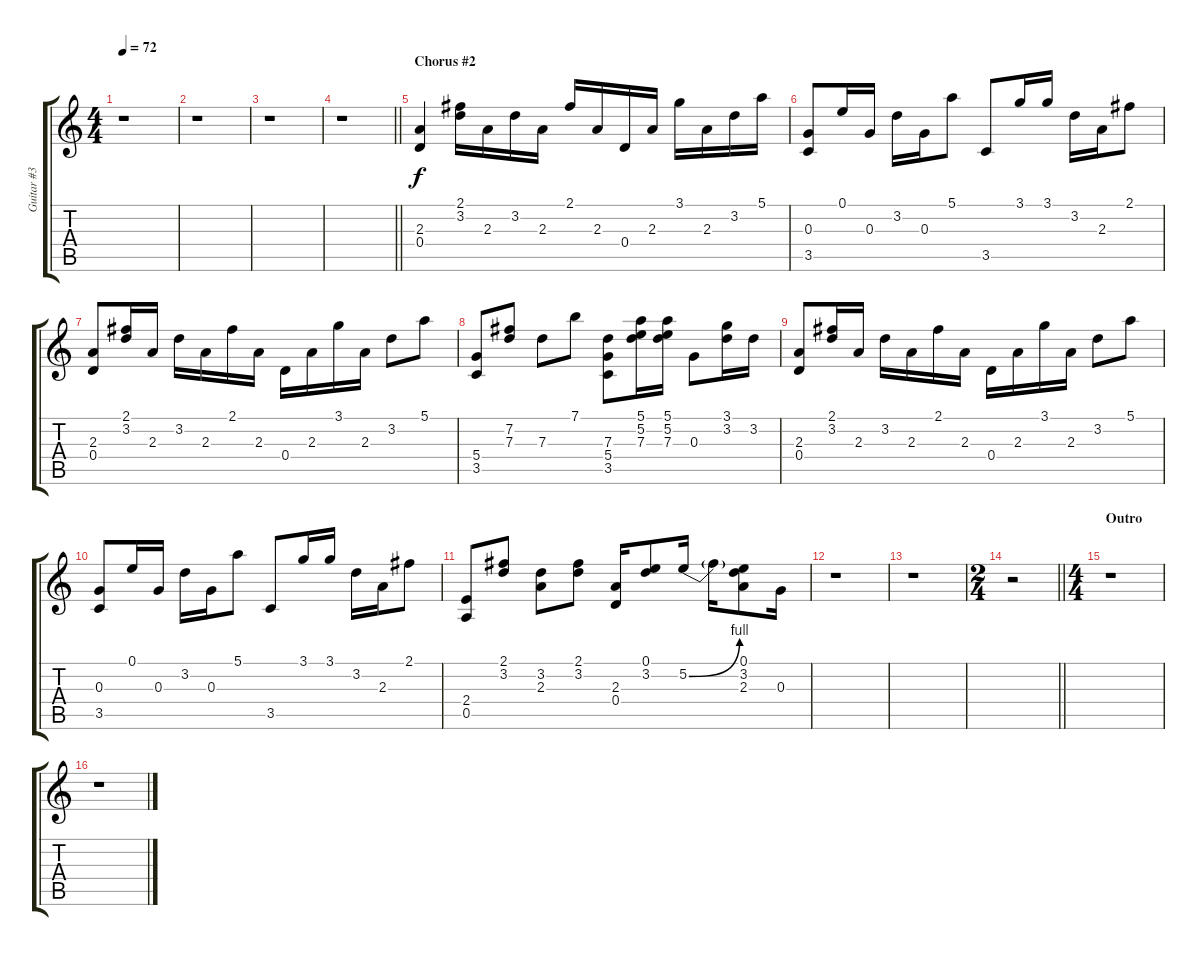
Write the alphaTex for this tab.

\track ("Guitar #3" "Guitar #3") {instrument overdrivenguitar}
\staff {score tabs}
\tuning (E4 B3 G3 D3 A2 E2) {hide}
\ts (4 4)
\tempo 72
\clef g2
\ks c
r.1{dy f} |
r.1 |
r.1 |
\barLineRight lightlight
r.1 |
\section ("" "Chorus #2")
(2.3 0.4).4 (2.1 3.2).16 2.3.16 3.2.16 2.3.16 2.1.16 2.3.16 0.4.16 2.3.16 3.1.16 2.3.16 3.2.16 5.1.16 |
(0.3 3.5).8 0.1.16 0.3.16 3.2.16 0.3.16 5.1.8 3.5.8 3.1.16 3.1.16 3.2.16 2.3.16 2.1.8 |
(2.3 0.4).8 (2.1 3.2).16 2.3.16 3.2.16 2.3.16 2.1.16 2.3.16 0.4.16 2.3.16 3.1.16 2.3.16 3.2.8 5.1.8 |
(5.4 3.5).8 (7.2 7.3).8 7.3.8 7.1.8 (7.3 5.4 3.5).8 (5.1 5.2 7.3).16 (5.1 5.2 7.3).16 0.3.8 (3.1 3.2).16 3.2.16 |
(2.3 0.4).8 (2.1 3.2).16 2.3.16 3.2.16 2.3.16 2.1.16 2.3.16 0.4.16 2.3.16 3.1.16 2.3.16 3.2.8 5.1.8 |
(0.3 3.5).8 0.1.16 0.3.16 3.2.16 0.3.16 5.1.8 3.5.8 3.1.16 3.1.16 3.2.16 2.3.16 2.1.8 |
(2.4 0.5).8 (2.1 3.2).8 (3.2 2.3).8 (2.1 3.2).8 (2.3 0.4).16 (0.1 3.2).8 5.2{be (bend 0 0 60 4)}.16 5.2{t}.16 (0.1 3.2 2.3).8 0.3.16 |
r.1 |
r.1 |
\ts (2 4)
\barLineRight lightlight
r.2 |
\ts (4 4)
\section ("" "Outro")
r.1 |
r.1
